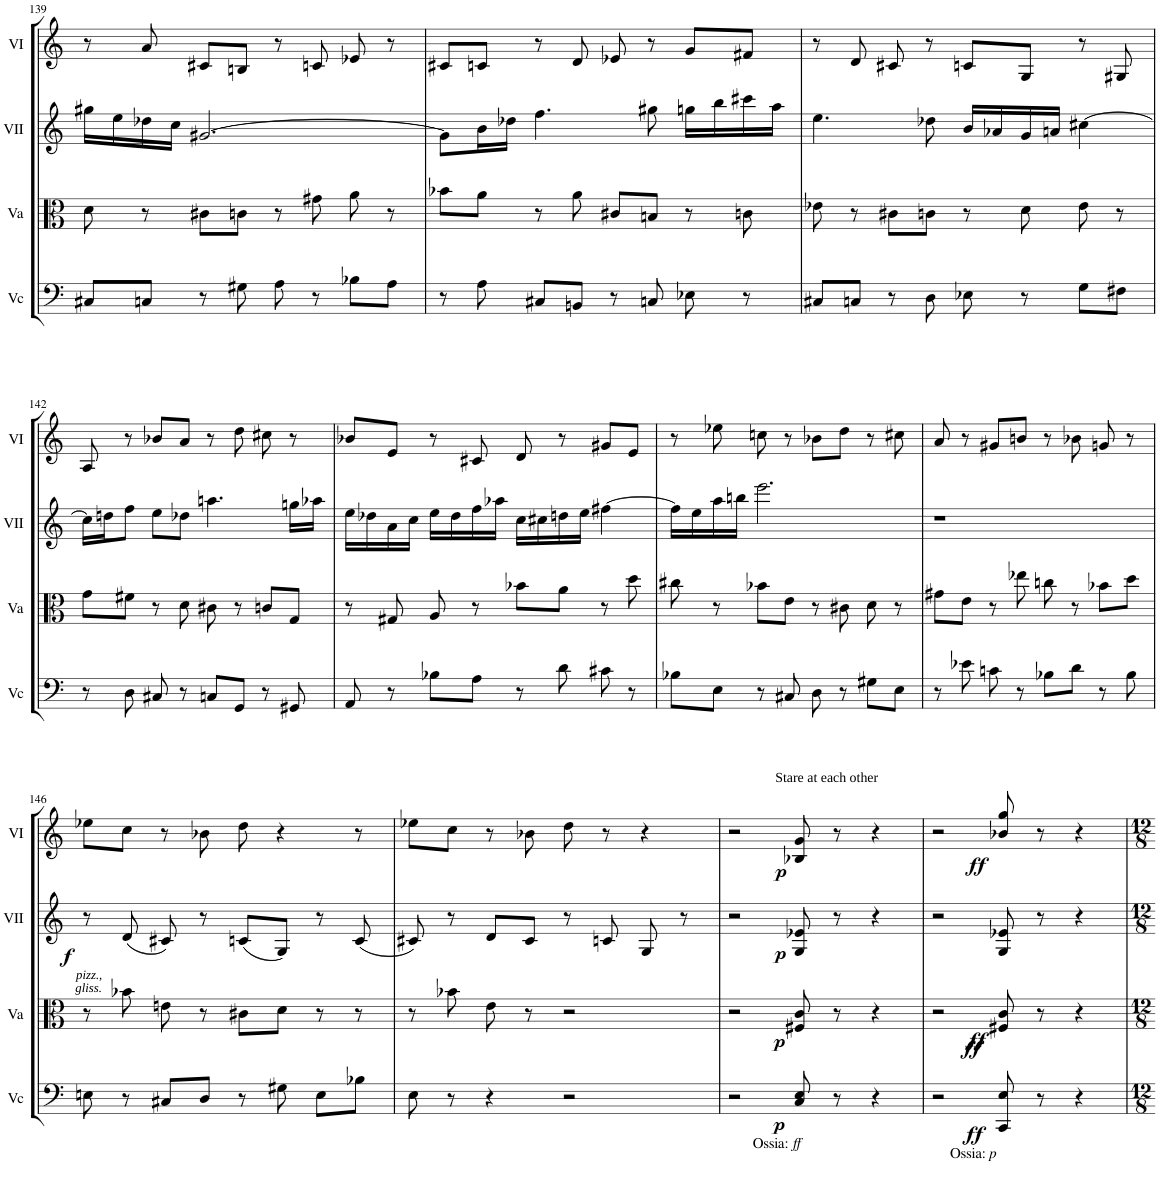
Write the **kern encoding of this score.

**kern	**dynam	**kern	**dynam	**kern	**dynam	**kern	**dynam
*part4	*part4	*part3	*part3	*part2	*part2	*part1	*part1
*staff4	*staff4	*staff3	*staff3	*staff2	*staff2	*staff1	*staff1
*I"Vc	*	*I"Va	*	*I"VII	*	*I"VI	*
*I'Vc	*	*I'Va	*	*I'VII	*	*I'VI	*
!!LO:PB:g=z
*clefF4	*	*clefC3	*	*clefG2	*	*clefG2	*
*k[]	*	*k[]	*	*k[]	*	*k[]	*
*M4/4	*	*M4/4	*	*M4/4	*	*M4/4	*
=139	=139	=139	=139	=139	=139	=139	=139
8C#X/L	.	8d\	.	16gg#X\LL	.	8r	.
.	.	.	.	16ee\	.	.	.
8Cn/J	.	8r	.	16dd-X\	.	8a/	.
.	.	.	.	16cc\JJ	.	.	.
8r	.	8c#X\L	.	[2.g#X/	.	8c#X/L	.
8G#X\	.	8cn\J	.	.	.	8Bn/J	.
8A\	.	8r	.	.	.	8r	.
8r	.	8g#X\	.	.	.	8cn/	.
8B-X\L	.	8a\	.	.	.	8e-X/	.
8A\J	.	8r	.	.	.	8r	.
=140	=140	=140	=140	=140	=140	=140	=140
8r	.	8b-X\L	.	8g#\L]	.	8c#X/L	.
8A\	.	8a\J	.	16b\L	.	8cn/J	.
.	.	.	.	16dd-X\JJ	.	.	.
8C#X/L	.	8r	.	4.ff\	.	8r	.
8BBn/J	.	8a\	.	.	.	8d/	.
8r	.	8c#X/L	.	.	.	8e-X/	.
8Cn/	.	8Bn/J	.	8gg#X\	.	8r	.
8E-X\	.	8r	.	16ggn\LL	.	8g/L	.
.	.	.	.	16bb\	.	.	.
8r	.	8cn\	.	16ccc#X\	.	8f#X/J	.
.	.	.	.	16aa\JJ	.	.	.
=141	=141	=141	=141	=141	=141	=141	=141
8C#X/L	.	8e-X\	.	4.ee\	.	8r	.
8Cn/J	.	8r	.	.	.	8d/	.
8r	.	8c#X\L	.	.	.	8c#X/	.
8D\	.	8cn\J	.	8dd-X\	.	8r	.
8E-X\	.	8r	.	16b/LL	.	8cn/L	.
.	.	.	.	16a-X/	.	.	.
8r	.	8d\	.	16g/	.	8G/J	.
.	.	.	.	16an/JJ	.	.	.
8G\L	.	8e-\	.	[4cc#X\	.	8r	.
8F#X\J	.	8r	.	.	.	8G#X/	.
!!LO:LB:g=z
=142	=142	=142	=142	=142	=142	=142	=142
8r	.	8g\L	.	16cc#\LL]	.	8A/	.
.	.	.	.	16ddn\J	.	.	.
8D\	.	8f#X\J	.	8ff\J	.	8r	.
8C#X/	.	8r	.	8ee\L	.	8b-X/L	.
8r	.	8d\	.	8dd-X\J	.	8a/J	.
8Cn/L	.	8c#X\	.	4.aan\	.	8r	.
8GG/J	.	8r	.	.	.	8dd\	.
8r	.	8cn/L	.	.	.	8cc#X\	.
8GG#X/	.	8G/J	.	16ggn\LL	.	8r	.
.	.	.	.	16aa-X\JJ	.	.	.
=143	=143	=143	=143	=143	=143	=143	=143
8AA/	.	8r	.	16ee\LL	.	8b-X/L	.
.	.	.	.	16dd-X\	.	.	.
8r	.	8G#X/	.	16a\	.	8e/J	.
.	.	.	.	16cc\JJ	.	.	.
8B-X\L	.	8A/	.	16ee\LL	.	8r	.
.	.	.	.	16dd-\	.	.	.
8A\J	.	8r	.	16ff\	.	8c#X/	.
.	.	.	.	16aa-X\JJ	.	.	.
8r	.	8b-X\L	.	16cc\LL	.	8d/	.
.	.	.	.	16cc#X\	.	.	.
8d\	.	8a\J	.	16ddn\	.	8r	.
.	.	.	.	16ee\JJ	.	.	.
8c#X\	.	8r	.	[4ff#X\	.	8g#X/L	.
8r	.	8dd\	.	.	.	8e/J	.
=144	=144	=144	=144	=144	=144	=144	=144
8B-X\L	.	8cc#X\	.	16ff#\LL]	.	8r	.
.	.	.	.	16ee\	.	.	.
8E\J	.	8r	.	16aa\	.	8ee-X\	.
.	.	.	.	16bbn\JJ	.	.	.
8r	.	8b-X\L	.	2.eee\	.	8ccn\	.
8C#X/	.	8e\J	.	.	.	8r	.
8D\	.	8r	.	.	.	8b-X\L	.
8r	.	8c#X\	.	.	.	8dd\J	.
8G#X\L	.	8d\	.	.	.	8r	.
8E\J	.	8r	.	.	.	8cc#X\	.
=145	=145	=145	=145	=145	=145	=145	=145
8r	.	8g#X\L	.	1r	.	8a/	.
8e-X\	.	8e\J	.	.	.	8r	.
8cn\	.	8r	.	.	.	8g#X/L	.
8r	.	8ee-X\	.	.	.	8bn/J	.
8B-X\L	.	8ccn\	.	.	.	8r	.
8d\J	.	8r	.	.	.	8b-X\	.
8r	.	8b-X\L	.	.	.	8gn/	.
8B-\	.	8dd\J	.	.	.	8r	.
!!LO:LB:g=z
=146	=146	=146	=146	=146	=146	=146	=146
!	!	!	!	!	!LO:DY:b	!	!
8En\	.	8r	.	8r	f	8ee-X\L	.
!	!	!	!	!LO:TX:b:i:t=pizz.,	!	!	!
!	!	!	!	!LO:TX:b:t=gliss.	!	!	!
8r	.	8b-X\	.	(8d/	.	8cc\J	.
8C#X/L	.	8en\	.	8c#X/)	.	8r	.
8D/J	.	8r	.	8r	.	8b-X\	.
8r	.	8c#X\L	.	(8cn/L	.	8dd\	.
8G#X\	.	8d\J	.	8G/J)	.	4r	.
8E\L	.	8r	.	8r	.	.	.
8B-X\J	.	8r	.	(8c/	.	8r	.
=147	=147	=147	=147	=147	=147	=147	=147
8E\	.	8r	.	8c#X/)	.	8ee-X\L	.
8r	.	8b-X\	.	8r	.	8cc\J	.
4r	.	8e\	.	8d/L	.	8r	.
.	.	8r	.	8c#/J	.	8b-X\	.
2r	.	2r	.	8r	.	8dd\	.
.	.	.	.	8cn/	.	8r	.
.	.	.	.	8G/	.	4r	.
.	.	.	.	8r	.	.	.
=148	=148	=148	=148	=148	=148	=148	=148
!	!	!	!	!	!	!LO:TX:a:t=Stare at each other	!
2r	.	2r	.	2r	.	2r	.
!LO:TX:b:t=Ossia&colon;	!	!	!	!	!	!	!
!LO:TX:b:i:t=ff	!	!	!	!	!	!	!
!	!LO:DY:b	!	!LO:DY:b	!	!LO:DY:b	!	!LO:DY:b
8C/ 8E/	p	8F#X/ 8c/	p	8G/ 8e-X/	p	8B-X/ 8g/	p
8r	.	8r	.	8r	.	8r	.
4r	.	4r	.	4r	.	4r	.
=149	=149	=149	=149	=149	=149	=149	=149
2r	.	2r	.	2r	.	2r	.
!LO:TX:b:t=Ossia&colon;	!	!	!	!	!	!	!
!LO:TX:b:i:t=p	!	!	!	!	!	!	!
!	!LO:DY:b	!	!LO:DY:b	!	!	!	!
!	!	!	!LO:DY:n=1:b	!	!	!	!LO:DY:b
8CC/ 8E/	ff	8F#X/ 8c/	ff ff	8G/ 8e-X/	.	8b-X/ 8gg/	ff
8r	.	8r	.	8r	.	8r	.
4r	.	4r	.	4r	.	4r	.
=	=	=	=	=	=	=	=
*-	*-	*-	*-	*-	*-	*-	*-
